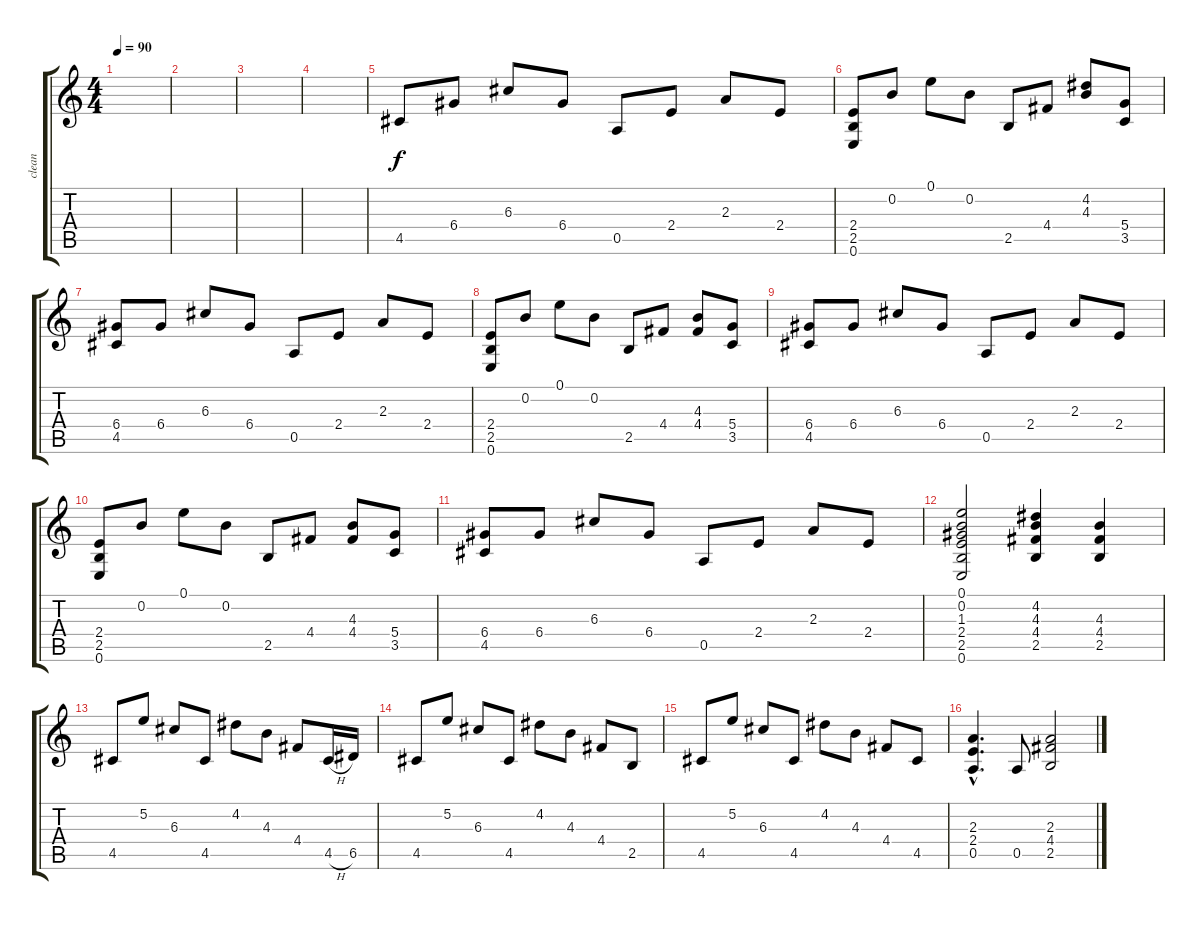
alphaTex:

\track ("clean" "clean") {instrument acousticguitarsteel}
\staff {score tabs}
\tuning (E4 B3 G3 D3 A2 E2) {hide}
\ts (4 4)
\tempo 90
\clef g2
\ks c
|
|
|
|
4.5.8 6.4.8 6.3.8 6.4.8 0.5.8 2.4.8 2.3.8 2.4.8 |
(2.4 2.5 0.6).8 0.2.8 0.1.8 0.2.8 2.5.8 4.4.8 (4.2 4.3).8 (5.4 3.5).8 |
(6.4 4.5).8 6.4.8 6.3.8 6.4.8 0.5.8 2.4.8 2.3.8 2.4.8 |
(2.4 2.5 0.6).8 0.2.8 0.1.8 0.2.8 2.5.8 4.4.8 (4.3 4.4).8 (5.4 3.5).8 |
(6.4 4.5).8 6.4.8 6.3.8 6.4.8 0.5.8 2.4.8 2.3.8 2.4.8 |
(2.4 2.5 0.6).8 0.2.8 0.1.8 0.2.8 2.5.8 4.4.8 (4.3 4.4).8 (5.4 3.5).8 |
(6.4 4.5).8 6.4.8 6.3.8 6.4.8 0.5.8 2.4.8 2.3.8 2.4.8 |
(0.1 0.2 1.3 2.4 2.5 0.6).2 (4.2 4.3 4.4 2.5).4 (4.3 4.4 2.5).4 |
4.5.8 5.2.8 6.3.8 4.5.8 4.2.8 4.3.8 4.4.8 4.5{h}.16 6.5.16 |
4.5.8 5.2.8 6.3.8 4.5.8 4.2.8 4.3.8 4.4.8 2.5.8 |
4.5.8 5.2.8 6.3.8 4.5.8 4.2.8 4.3.8 4.4.8 4.5.8 |
(2.3{hac} 2.4{hac} 0.5{hac}).4{d} 0.5.8 (2.3 4.4 2.5).2
